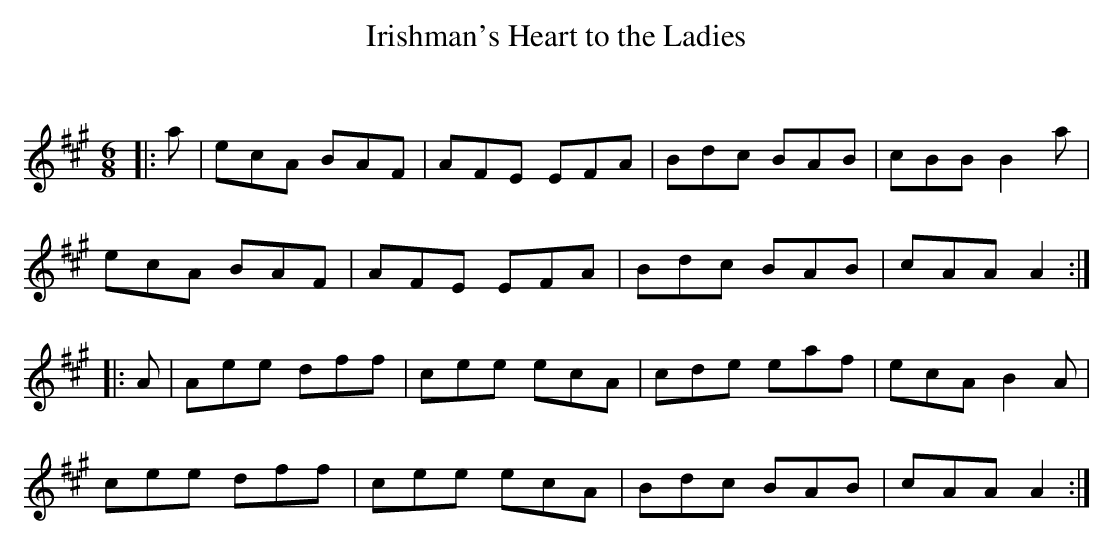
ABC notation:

X:1
T: Irishman's Heart to the Ladies
C:
Q:180
K:A
M:6/8
L:1/16
|:a2|e2c2A2 B2A2F2|A2F2E2 E2F2A2|B2d2c2 B2A2B2|c2B2B2 B4a2|
e2c2A2 B2A2F2|A2F2E2 E2F2A2|B2d2c2 B2A2B2|c2A2A2 A4:|
|:A2|A2e2e2 d2f2f2|c2e2e2 e2c2A2|c2d2e2 e2a2f2|e2c2A2 B4A2|
c2e2e2 d2f2f2|c2e2e2 e2c2A2|B2d2c2 B2A2B2|c2A2A2 A4:|
